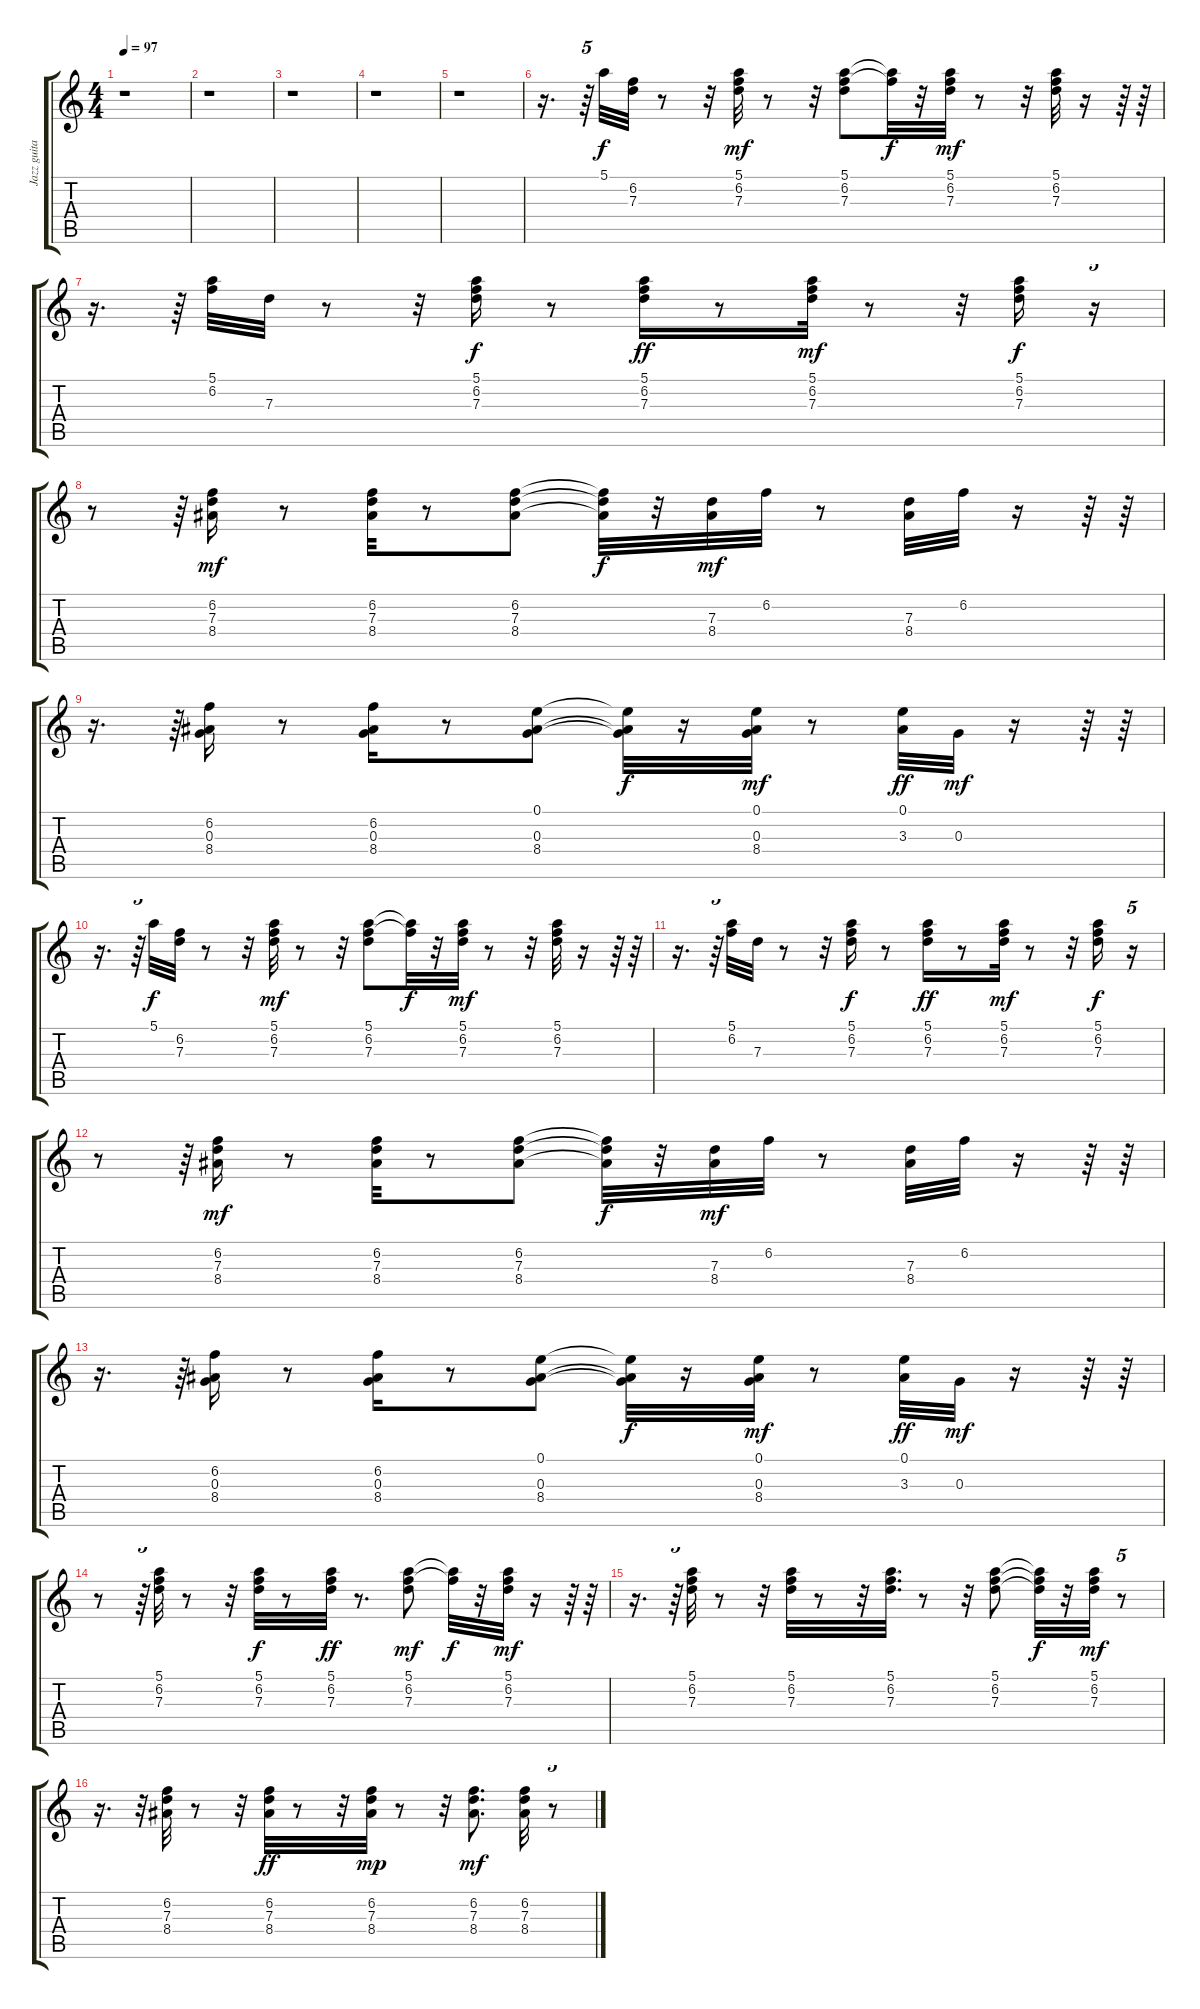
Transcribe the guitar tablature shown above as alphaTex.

\track ("Jazz guitar" "Jazz guita") {instrument electricguitarjazz}
\staff {score tabs}
\tuning (E4 B3 G3 D3 A2 E2) {hide}
\ts (4 4)
\tempo 97
\clef g2
\ks c
r.1{dy mp} |
r.1 |
r.1 |
r.1 |
r.1 |
r.16{d} r.64{tu (5 4)} 5.1.32{dy f} (6.2 7.3).32 r.8 r.32 (5.1 6.2 7.3).32{dy mf} r.8 r.32 (5.1 6.2 7.3).8 (5.1{t} 6.2{t}).32{dy f} r.32 (5.1 6.2 7.3).32{dy mf} r.8 r.32 (5.1 6.2 7.3).32 r.16 r.64 r.64 |
r.16{d} r.64{tu (5 4)} (5.1 6.2).32 7.3.32 r.8 r.32 (5.1 6.2 7.3).16{dy f} r.8 (5.1 6.2 7.3).16{dy ff} r.8 (5.1 6.2 7.3).32{dy mf} r.8 r.32 (5.1 6.2 7.3).16{dy f} r.16{tu (5 4)} |
r.8 r.64{tu (5 4)} (6.2 7.3 8.4).16{dy mf} r.8 (6.2 7.3 8.4).32 r.8 (6.2 7.3 8.4).8 (6.2{t} 7.3{t} 8.4{t}).32{dy f} r.32 (7.3 8.4).32{dy mf} 6.2.32 r.8 (7.3 8.4).32 6.2.32 r.16 r.64 r.64 |
r.16{d} r.64{tu (5 4)} (6.2 0.3 8.4).16 r.8 (6.2 0.3 8.4).16 r.8 (0.1 0.3 8.4).8 (0.1{t} 0.3{t} 8.4{t}).32{dy f} r.16 (0.1 0.3 8.4).32{dy mf} r.8 (0.1 3.3).32{dy ff} 0.3.32{dy mf} r.16 r.64 r.64 |
r.16{d} r.64{tu (5 4)} 5.1.32{dy f} (6.2 7.3).32 r.8 r.32 (5.1 6.2 7.3).32{dy mf} r.8 r.32 (5.1 6.2 7.3).8 (5.1{t} 6.2{t}).32{dy f} r.32 (5.1 6.2 7.3).32{dy mf} r.8 r.32 (5.1 6.2 7.3).32 r.16 r.64 r.64 |
r.16{d} r.64{tu (5 4)} (5.1 6.2).32 7.3.32 r.8 r.32 (5.1 6.2 7.3).16{dy f} r.8 (5.1 6.2 7.3).16{dy ff} r.8 (5.1 6.2 7.3).32{dy mf} r.8 r.32 (5.1 6.2 7.3).16{dy f} r.16{tu (5 4)} |
r.8 r.64{tu (5 4)} (6.2 7.3 8.4).16{dy mf} r.8 (6.2 7.3 8.4).32 r.8 (6.2 7.3 8.4).8 (6.2{t} 7.3{t} 8.4{t}).32{dy f} r.32 (7.3 8.4).32{dy mf} 6.2.32 r.8 (7.3 8.4).32 6.2.32 r.16 r.64 r.64 |
r.16{d} r.64{tu (5 4)} (6.2 0.3 8.4).16 r.8 (6.2 0.3 8.4).16 r.8 (0.1 0.3 8.4).8 (0.1{t} 0.3{t} 8.4{t}).32{dy f} r.16 (0.1 0.3 8.4).32{dy mf} r.8 (0.1 3.3).32{dy ff} 0.3.32{dy mf} r.16 r.64 r.64 |
r.8 r.64{tu (5 4)} (5.1 6.2 7.3).32 r.8 r.32 (5.1 6.2 7.3).32{dy f} r.8 (5.1 6.2 7.3).32{dy ff} r.8{d} (5.1 6.2 7.3).8{dy mf} (5.1{t} 6.2{t}).32{dy f} r.32 (5.1 6.2 7.3).32{dy mf} r.16 r.64 r.64 |
r.16{d} r.64{tu (5 4)} (5.1 6.2 7.3).32 r.8 r.32 (5.1 6.2 7.3).32 r.8 r.32 (5.1 6.2 7.3).32{d} r.8 r.32 (5.1 6.2 7.3).8 (5.1{t} 6.2{t} 7.3{t}).32{dy f} r.32 (5.1 6.2 7.3).32{dy mf} r.8{tu (5 4)} |
r.16{d} r.32{tu (5 4)} (6.2 7.3 8.4).32 r.8 r.32 (6.2 7.3 8.4).32{dy ff} r.8 r.32 (6.2 7.3 8.4).32{dy mp} r.8 r.32 (6.2 7.3 8.4).8{d dy mf} (6.2 7.3 8.4).32 r.8{tu (5 4)}
